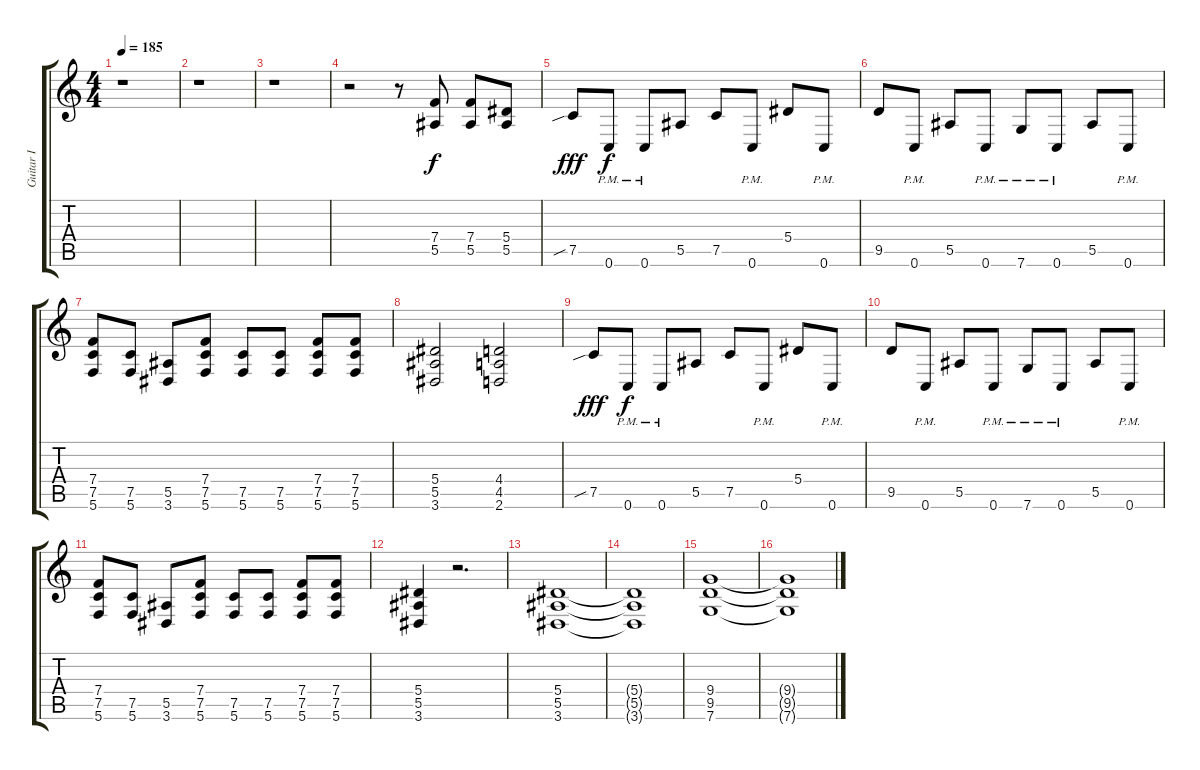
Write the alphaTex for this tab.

\track ("Guitar I" "Guitar I") {instrument distortionguitar}
\staff {score tabs}
\tuning (C4 G3 Eb3 Bb2 F2 C2) {hide}
\ts (4 4)
\tempo 185
\clef g2
\ks c
r.1{dy f} |
r.1 |
r.1 |
r.2 r.8 (7.4 5.5).8 (7.4 5.5).8 (5.4 5.5).8 |
7.5{sib}.8{dy fff volume 16 instrument overdrivenguitar} 0.6{pm}.8{dy f} 0.6{pm}.8 5.5.8 7.5.8 0.6{pm}.8 5.4.8 0.6{pm}.8 |
9.5.8 0.6{pm}.8 5.5.8 0.6{pm}.8 7.6{pm}.8 0.6{pm}.8 5.5.8 0.6{pm}.8 |
(7.4 7.5 5.6).8 (7.5 5.6).8 (5.5 3.6).8 (7.4 7.5 5.6).8 (7.5 5.6).8 (7.5 5.6).8 (7.4 7.5 5.6).8 (7.4 7.5 5.6).8 |
(5.4 5.5 3.6).2 (4.4 4.5 2.6).2 |
7.5{sib}.8{dy fff volume 16 instrument overdrivenguitar} 0.6{pm}.8{dy f} 0.6{pm}.8 5.5.8 7.5.8 0.6{pm}.8 5.4.8 0.6{pm}.8 |
9.5.8 0.6{pm}.8 5.5.8 0.6{pm}.8 7.6{pm}.8 0.6{pm}.8 5.5.8 0.6{pm}.8 |
(7.4 7.5 5.6).8 (7.5 5.6).8 (5.5 3.6).8 (7.4 7.5 5.6).8 (7.5 5.6).8 (7.5 5.6).8 (7.4 7.5 5.6).8 (7.4 7.5 5.6).8 |
(5.4 5.5 3.6).4 r.2{d} |
(5.4 5.5 3.6).1{volume 13 instrument distortionguitar} |
(5.4{t} 5.5{t} 3.6{t}).1 |
(9.4 9.5 7.6).1 |
(9.4{t} 9.5{t} 7.6{t}).1
